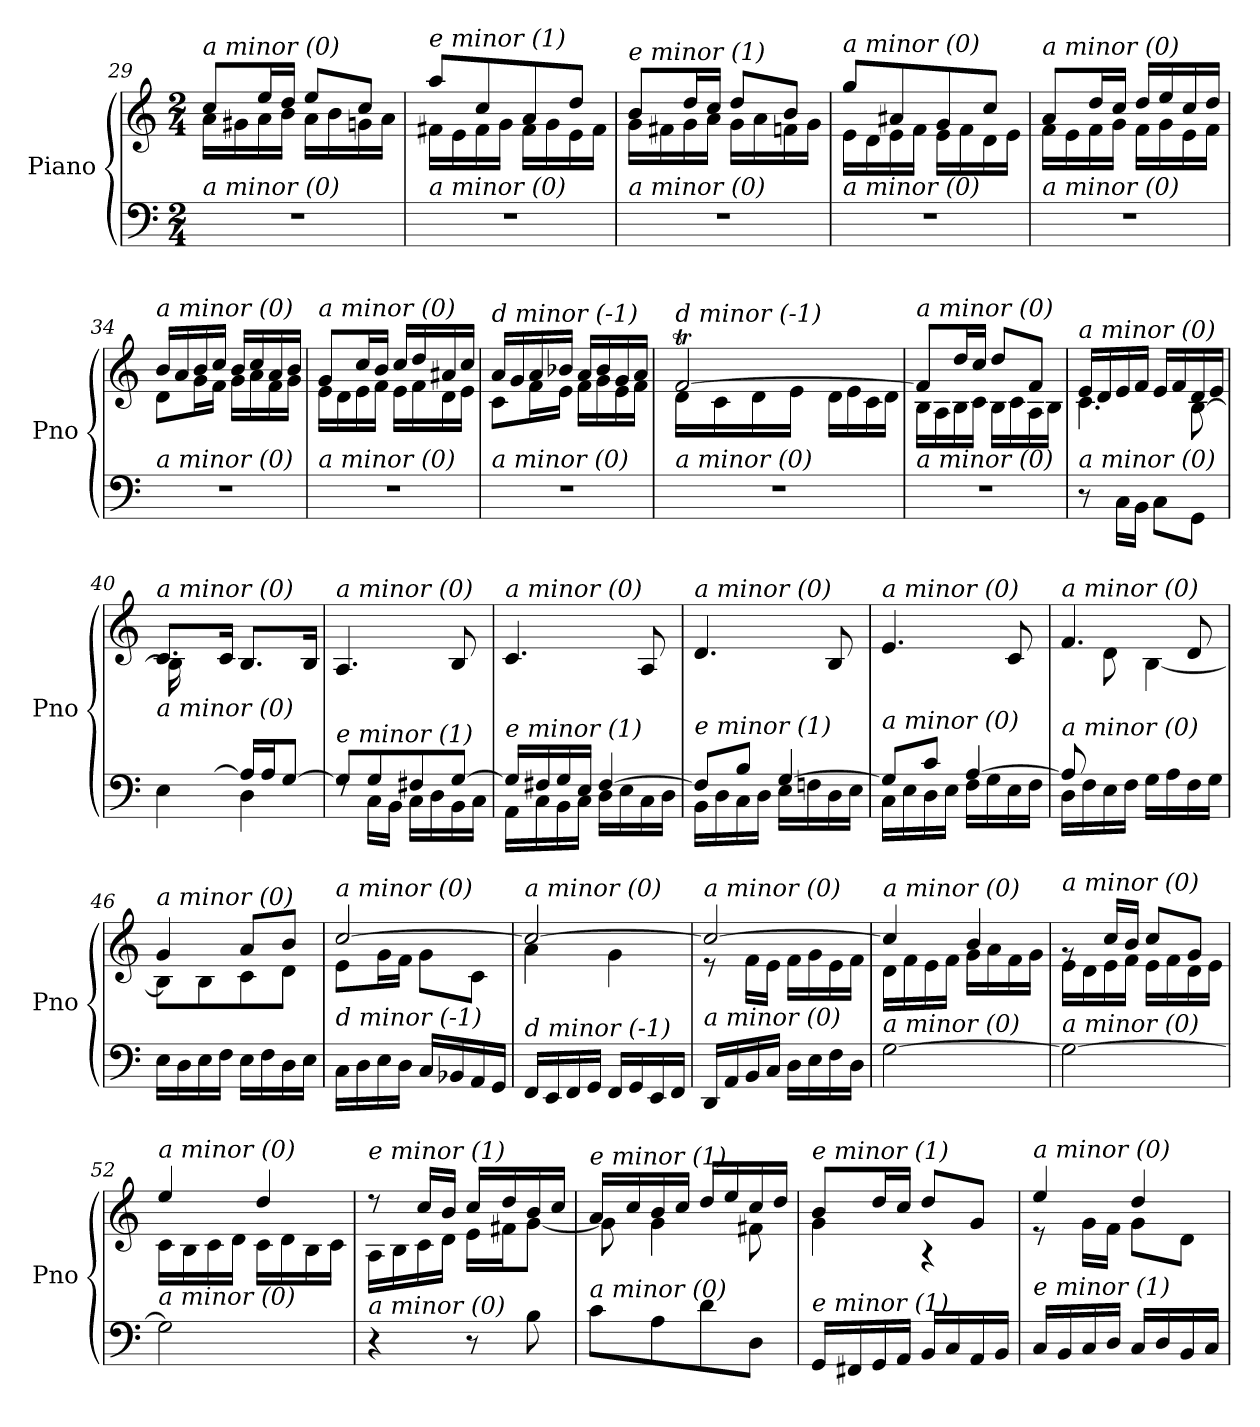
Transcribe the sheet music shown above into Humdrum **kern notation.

**kern	**kern
*part1	*part1
*staff2	*staff1
*I"Piano	*
*I'Pno	*
!!LO:PB:g=z
*clefF4	*clefG2
*k[]	*k[]
*M2/4	*M2/4
=29	=29
*	*^
!	!LO:TX:i:t=a minor (0)	!
!LO:TX:i:t=a minor (0)	!	!
2r	8cc/L	16a\LL
.	.	16g#X\
.	16ee/L	16a\
.	16dd/JJ	16b\JJ
.	8ee/L	16a\LL
.	.	16b\
.	8cc/J	16gn\
.	.	16a\JJ
=30	=30	=30
!	!LO:TX:i:t=e minor (1)	!
!LO:TX:i:t=a minor (0)	!	!
2r	8aa/L	16f#X\LL
.	.	16e\
.	8cc/	16f#\
.	.	16g\JJ
.	8a/	16f#\LL
.	.	16g\
.	8dd/J	16e\
.	.	16f#\JJ
=31	=31	=31
!	!LO:TX:i:t=e minor (1)	!
!LO:TX:i:t=a minor (0)	!	!
2r	8b/L	16g\LL
.	.	16f#X\
.	16dd/L	16g\
.	16cc/JJ	16a\JJ
.	8dd/L	16g\LL
.	.	16a\
.	8b/J	16fn\
.	.	16g\JJ
=32	=32	=32
!	!LO:TX:i:t=a minor (0)	!
!LO:TX:i:t=a minor (0)	!	!
2r	8gg/L	16e\LL
.	.	16d\
.	8a#Xi/	16e\
.	.	16f\JJ
.	8g/	16e\LL
.	.	16f\
.	8cc/J	16d\
.	.	16e\JJ
=33	=33	=33
!	!LO:TX:i:t=a minor (0)	!
!LO:TX:i:t=a minor (0)	!	!
2r	8a/L	16f\LL
.	.	16e\
.	16dd/L	16f\
.	16cc/JJ	16g\JJ
.	16dd/LL	16f\LL
.	16ee/	16g\
.	16cc/	16e\
.	16dd/JJ	16f\JJ
!!LO:LB:g=z	!!
=34	=34	=34
!	!LO:TX:i:t=a minor (0)	!
!LO:TX:i:t=a minor (0)	!	!
2r	16b/LL	8d\L
.	16a/	.
.	16b/	16g\L
.	16cc/JJ	16f\JJ
.	16b/LL	16g\LL
.	16cc/	16a\
.	16a/	16f\
.	16b/JJ	16g\JJ
=35	=35	=35
!	!LO:TX:i:t=a minor (0)	!
!LO:TX:i:t=a minor (0)	!	!
2r	8g/L	16e\LL
.	.	16d\
.	16cc/L	16e\
.	16b/JJ	16f\JJ
.	16cc/LL	16e\LL
.	16dd/	16f\
.	16a#Xi/	16d\
.	16cc/JJ	16e\JJ
=36	=36	=36
!	!LO:TX:i:t=d minor (-1)	!
!LO:TX:i:t=a minor (0)	!	!
2r	16a/LL	8c\L
.	16g/	.
.	16a/	16f\L
.	16b-X/JJ	16e\JJ
.	16a/LL	16f\LL
.	16b-/	16g\
.	16g/	16e\
.	16a/JJ	16f\JJ
=37	=37	=37
*	*	*^
!	!LO:TX:i:t=d minor (-1)	!	!
!LO:TX:i:t=a minor (0)	!	!	!
2r	[2fT/	16d\LL	32g!yy
.	.	.	32f!yy
.	.	16c\	32g!yy
.	.	.	32f!yy
.	.	16d\	32g!yy
.	.	.	32f!yy
.	.	16e\JJ	32g!yy
.	.	.	[32f!yy
.	.	16d\LL	4f!yy_
.	.	16e\	.
.	.	16c\	.
.	.	16d\JJ	.
=38	=38	=38	=38
*^	*	*	*
!	!	!LO:TX:i:t=a minor (0)	!	!
!LO:TX:i:t=a minor (0)	!	!	!	!
8ryy	2r	8f/L]	16B\LL	8fyy]
.	.	.	16A\	.
4.ryy	.	16dd/L	16B\	4.ryy
.	.	16cc/JJ	16c\JJ	.
.	.	8dd/L	16B\LL	.
.	.	.	16c\	.
.	.	8f/J	16A\	.
.	.	.	16B\JJ	.
=39	=39	=39	=39	=39
*	*^	*	*	*
!	!	!	!LO:TX:i:t=a minor (0)	!	!
!LO:TX:i:t=a minor (0)	!	!	!	!	!
4.ryy	4.ryy	8r	16e/LL	4.c\	4.ryy
.	.	.	16d/	.	.
.	.	16C\LL	16e/	.	.
.	.	16BB\JJ	16f/JJ	.	.
.	.	8C\L	16e/LL	.	.
.	.	.	16f/	.	.
8ryy	8ryy	8GG\J	16d/	8ryy	[8B\
.	.	.	16e/JJ	.	.
*	*v	*v	*	*	*
*	*	*	*v	*v
!!LO:LB:g=z
=40	=40	=40	=40
!	!	!LO:TX:i:t=a minor (0)	!
!LO:TX:i:t=a minor (0)	!	!	!
16ryy	4E\	8.c/L	16B\LL]
16B/J	.	.	4..ryy
[8A/J	.	.	.
.	.	16c/Jk	.
16A/LL]	4D\	8.B/L	.
16A/J	.	.	.
[8G/J	.	.	.
.	.	16B/Jk	.
*	*	*v	*v
=41	=41	=41
!	!	!LO:TX:i:t=a minor (0)
!LO:TX:i:t=e minor (1)	!	!
8G/L]	8rF	4.A/
8G/	16C\LL	.
.	16BB\JJ	.
8F#X/	16C\LL	.
.	16D\	.
[8G/J	16BB\	8B/
.	16C\JJ	.
=42	=42	=42
!	!	!LO:TX:i:t=a minor (0)
!LO:TX:i:t=e minor (1)	!	!
16G/LL]	16AA\LL	4.c/
16F#X/	16C\	.
16G/	16BB\	.
16E/JJ	16C\JJ	.
[4F#/	16D\LL	.
.	16E\	.
.	16C\	8A/
.	16D\JJ	.
=43	=43	=43
!	!	!LO:TX:i:t=a minor (0)
!LO:TX:i:t=e minor (1)	!	!
8F#/L]	16BB\LL	4.d/
.	16D\	.
8B/J	16C\	.
.	16D\JJ	.
[4G/	16E\LL	.
.	16Fn\	.
.	16D\	8B/
.	16E\JJ	.
=44	=44	=44
*	*^	*^
*	*	*	*	*^
!	!	!	!LO:TX:i:t=a minor (0)	!	!
!LO:TX:i:t=a minor (0)	!	!	!	!	!
4ryy	8G/L]	16C\LL	4.e/	4ryy	4ryy
.	.	16E\	.	.	.
.	8c/J	16D\	.	.	.
.	.	16E\JJ	.	.	.
[4A/	16F\LL	4ryy	.	4ryy	4ryy
.	16G\	.	.	.	.
.	16E\	.	8c/	.	.
.	16F\JJ	.	.	.	.
*	*v	*v	*	*	*
*	*	*	*v	*v
=45	=45	=45	=45
!	!	!LO:TX:i:t=a minor (0)	!
!LO:TX:i:t=a minor (0)	!	!	!
8A/L]	16D\LL	4.f/	8ryy
.	16F\	.	.
4.ryy	16E\	.	8d\J
.	16F\JJ	.	.
.	16G\LL	.	[4B\
.	16A\	.	.
.	16F\	8d/	.
.	16G\JJ	.	.
!!LO:LB:g=z	!!
=46	=46	=46	=46
!	!	!LO:TX:i:t=a minor (0)	!
!LO:TX:i:t=a minor (0)	!	!	!
*v	*v	*	*
16E\LL	4g/	8B\L]
16D\	.	.
16E\	.	8B\
16F\JJ	.	.
16E\LL	8a/L	8c\
16F\	.	.
16D\	8b/J	8d\J
16E\JJ	.	.
=47	=47	=47
!	!LO:TX:i:t=a minor (0)	!
!LO:TX:i:t=d minor (-1)	!	!
16C\LL	[2cc/	8e\L
16D\	.	.
16E\	.	16g\L
16D\JJ	.	16f\JJ
16C/LL	.	8g\L
16BB-X/	.	.
16AA/	.	8c\J
16GG/JJ	.	.
=48	=48	=48
!	!LO:TX:i:t=a minor (0)	!
!LO:TX:i:t=d minor (-1)	!	!
16FF/LL	2cc/_	4a\
16EE/	.	.
16FF/	.	.
16GG/JJ	.	.
16FF/LL	.	4g\
16GG/	.	.
16EE/	.	.
16FF/JJ	.	.
=49	=49	=49
!	!LO:TX:i:t=a minor (0)	!
!LO:TX:i:t=a minor (0)	!	!
16DD/LL	2cc/_	8r
16AA/	.	.
16BB/	.	16f\LL
16C/JJ	.	16e\JJ
16D\LL	.	16f\LL
16E\	.	16g\
16F\	.	16e\
16D\JJ	.	16f\JJ
=50	=50	=50
!	!LO:TX:i:t=a minor (0)	!
!LO:TX:i:t=a minor (0)	!	!
[2G\	4cc/]	16d\LL
.	.	16f\
.	.	16e\
.	.	16f\JJ
.	4b/	16g\LL
.	.	16a\
.	.	16f\
.	.	16g\JJ
=51	=51	=51
!	!LO:TX:i:t=a minor (0)	!
!LO:TX:i:t=a minor (0)	!	!
2G\_	8rg	16e\LL
.	.	16d\
.	16cc/LL	16e\
.	16b/JJ	16f\JJ
.	8cc/L	16e\LL
.	.	16f\
.	8g/J	16d\
.	.	16e\JJ
!!LO:LB:g=z	!!
=52	=52	=52
!	!LO:TX:i:t=a minor (0)	!
!LO:TX:i:t=a minor (0)	!	!
2G\]	4ee/	16c\LL
.	.	16B\
.	.	16c\
.	.	16d\JJ
.	4dd/	16c\LL
.	.	16d\
.	.	16B\
.	.	16c\JJ
=53	=53	=53
!	!LO:TX:i:t=e minor (1)	!
!LO:TX:i:t=a minor (0)	!	!
4r	8r	16A\LL
.	.	16B\
.	16cc/LL	16c\
.	16b/JJ	16d\JJ
8r	16cc/LL	16e\LL
.	16dd/	16f#X\J
8B\	16b/	[8g\J
.	16cc/JJ	.
=54	=54	=54
!	!LO:TX:i:t=e minor (1)	!
!LO:TX:i:t=a minor (0)	!	!
8c\L	16a/LL	8g\]
.	16cc/	.
8A\	16b/	4g\
.	16cc/JJ	.
8d\	16dd/LL	.
.	16ee/	.
8D\J	16cc/	8f#X\
.	16dd/JJ	.
=55	=55	=55
!	!LO:TX:i:t=e minor (1)	!
!LO:TX:i:t=e minor (1)	!	!
16GG/LL	8b/L	4g\
16FF#X/	.	.
16GG/	16dd/L	.
16AA/JJ	16cc/JJ	.
16BB/LL	8dd/L	4r
16C/	.	.
16AA/	8g/J	.
16BB/JJ	.	.
=56	=56	=56
!	!LO:TX:i:t=a minor (0)	!
!LO:TX:i:t=e minor (1)	!	!
16C/LL	4ee/	8r
16BB/	.	.
16C/	.	16g\LL
16D/JJ	.	16f\JJ
16C/LL	4dd/	8g\L
16D/	.	.
16BB/	.	8d\J
16C/JJ	.	.
*	*v	*v
=	=
*-	*-
